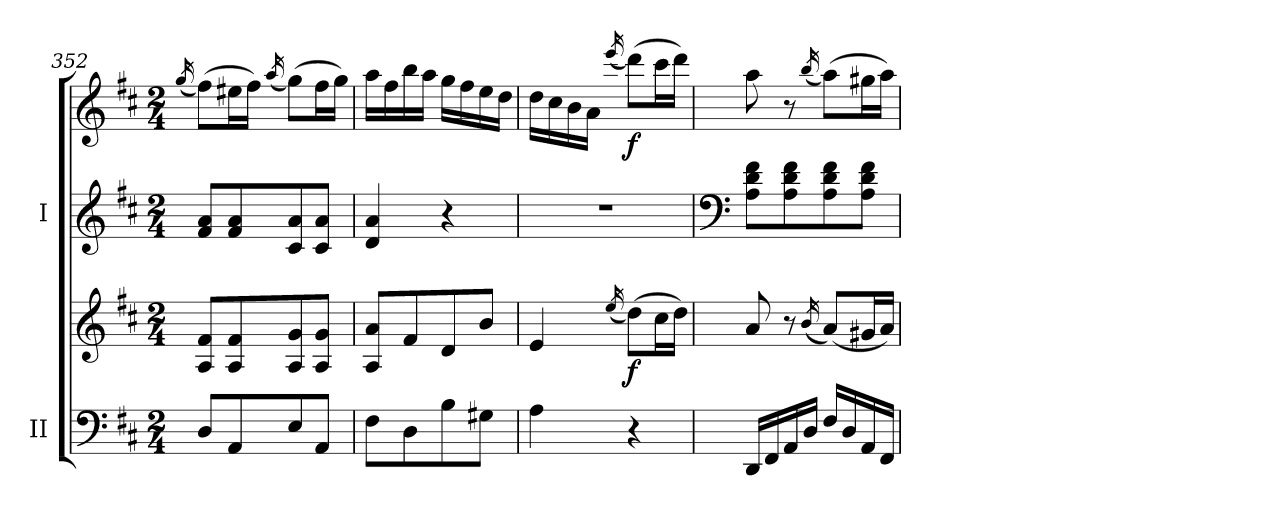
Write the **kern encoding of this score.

**kern	**kern	**dynam	**kern	**kern	**dynam
*part2	*part2	*part2	*part1	*part1	*part1
*staff4	*staff3	*staff3/4	*staff2	*staff1	*staff1/2
*I"II	*	*	*I"I	*	*
*I'II	*	*	*I'I	*	*
*clefF4	*clefG2	*	*clefG2	*clefG2	*
*k[f#c#]	*k[f#c#]	*	*k[f#c#]	*k[f#c#]	*
*M2/4	*M2/4	*	*M2/4	*M2/4	*
=352	=352	=352	=352	=352	=352
.	.	.	.	(<16qgg/	.
8D/L	8A/ 8f#/L	.	8f#/ 8a/L	(>8ff#\L)	.
8AA/	8A/ 8f#/	.	8f#/ 8a/	16ee#X\L	.
.	.	.	.	16ff#\JJ)	.
.	.	.	.	(<16qaa/	.
8E/	8A/ 8g/	.	8c#/ 8a/	(>8gg\L)	.
8AA/J	8A/ 8g/J	.	8c#/ 8a/J	16ff#\L	.
.	.	.	.	16gg\JJ)	.
!!LO:LB:g=z
=353	=353	=353	=353	=353	=353
8F#\L	8A/ 8a/L	.	4d/ 4a/	16aa\LL	.
.	.	.	.	16ff#\	.
8D\	8f#/	.	.	16bb\	.
.	.	.	.	16aa\JJ	.
8B\	8d/	.	4r	16gg\LL	.
.	.	.	.	16ff#\	.
8G#X\J	8b/J	.	.	16ee\	.
.	.	.	.	16dd\JJ	.
=354	=354	=354	=354	=354	=354
4A\	4e/	.	2r	16dd\LL	.
.	.	.	.	16cc#\	.
.	.	.	.	16b\	.
.	.	.	.	16a\JJ	.
.	(<16qee/	.	.	(<16qeee/	.
!	!	!LO:DY:b	!	!	!LO:DY:b
4r	(>8dd\L)	f	.	(>8ddd\L)	f
.	16cc#\L	.	.	16ccc#\L	.
.	16dd\JJ)	.	.	16ddd\JJ)	.
=355	=355	=355	=355	=355	=355
*	*	*	*clefF4	*	*
16DD/LL	8a/	.	8A\ 8d\ 8f#\L	8aa\	.
16FF#/	.	.	.	.	.
16AA/	8r	.	8A\ 8d\ 8f#\	8r	.
16D/JJ	.	.	.	.	.
.	(<16qb/	.	.	(<16qbb/	.
16F#/LL	(<8a/L)	.	8A\ 8d\ 8f#\	(>8aa\L)	.
16D/	.	.	.	.	.
16AA/	16g#X/L	.	8A\ 8d\ 8f#\J	16gg#X\L	.
16FF#/JJ	16a/JJ)	.	.	16aa\JJ)	.
=	=	=	=	=	=
*-	*-	*-	*-	*-	*-
